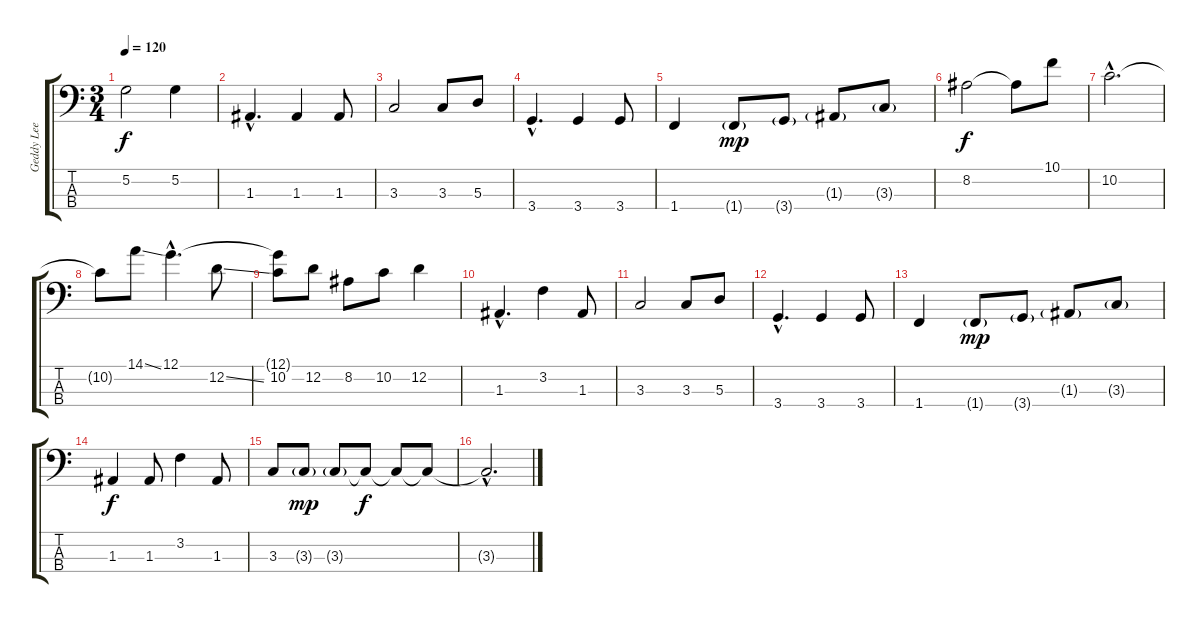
\track ("Geddy Lee" "Geddy Lee") {instrument electricbassfinger}
\staff {score tabs}
\tuning (G2 D2 A1 E1) {hide}
\ts (3 4)
\tempo 120
\clef f4
\ks c
5.2.2{dy f} 5.2.4 |
1.3{hac}.4{d} 1.3.4 1.3.8 |
3.3.2 3.3.8 5.3.8 |
3.4{hac}.4{d} 3.4.4 3.4.8 |
1.4.4 1.4{g}.8{dy mp} 3.4{g}.8 1.3{g}.8 3.3{g}.8 |
8.2.2{dy f} 8.2{t}.8 10.1.8 |
10.2{hac}.2{d} |
10.2{t}.8 14.1{ss}.8 12.1{hac}.4{d} 12.2{ss}.8 |
(12.1{t} 10.2).8 12.2.8 8.2.8 10.2.8 12.2.4 |
1.3{hac}.4{d} 3.2.4 1.3.8 |
3.3.2 3.3.8 5.3.8 |
3.4{hac}.4{d} 3.4.4 3.4.8 |
1.4.4 1.4{g}.8{dy mp} 3.4{g}.8 1.3{g}.8 3.3{g}.8 |
1.3.4{dy f} 1.3.8 3.2.4 1.3.8 |
3.3.8 3.3{g}.8{dy mp} 3.3{g}.8 3.3{t}.8{dy f} 3.3{t}.8 3.3{t}.8 |
3.3{hac t}.2{d}
